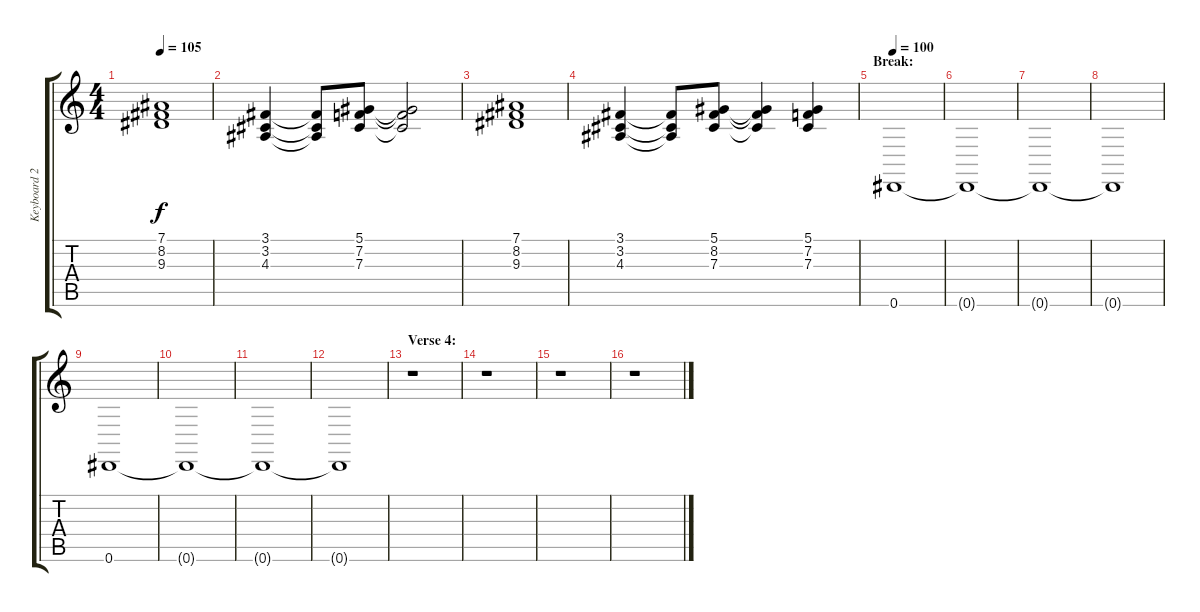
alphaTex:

\track ("Keyboard 2" "Keyboard 2") {instrument stringensemble1}
\staff {score tabs}
\tuning (Eb4 Bb3 Gb3 Db3 Ab2 Eb2) {hide}
\ts (4 4)
\tempo 105
\clef g2
\ks c
(7.1 8.2 9.3).1{dy f} |
(3.1 3.2 4.3).4 (3.1{t} 3.2{t} 4.3{t}).8 (5.1 7.2 7.3).8 (5.1{t} 7.2{t} 7.3{t}).2 |
(7.1 8.2 9.3).1 |
(3.1 3.2 4.3).4 (3.1{t} 3.2{t} 4.3{t}).8 (5.1 8.2 7.3).8 (5.1{t} 8.2{t} 7.3{t}).4 (5.1 7.2 7.3).4 |
\section ("" "Break:")
\tempo 100
0.6.1 |
0.6{t}.1 |
0.6{t}.1 |
0.6{t}.1 |
0.6.1 |
0.6{t}.1 |
0.6{t}.1 |
0.6{t}.1 |
\section ("" "Verse 4:")
r.1 |
r.1 |
r.1 |
r.1
